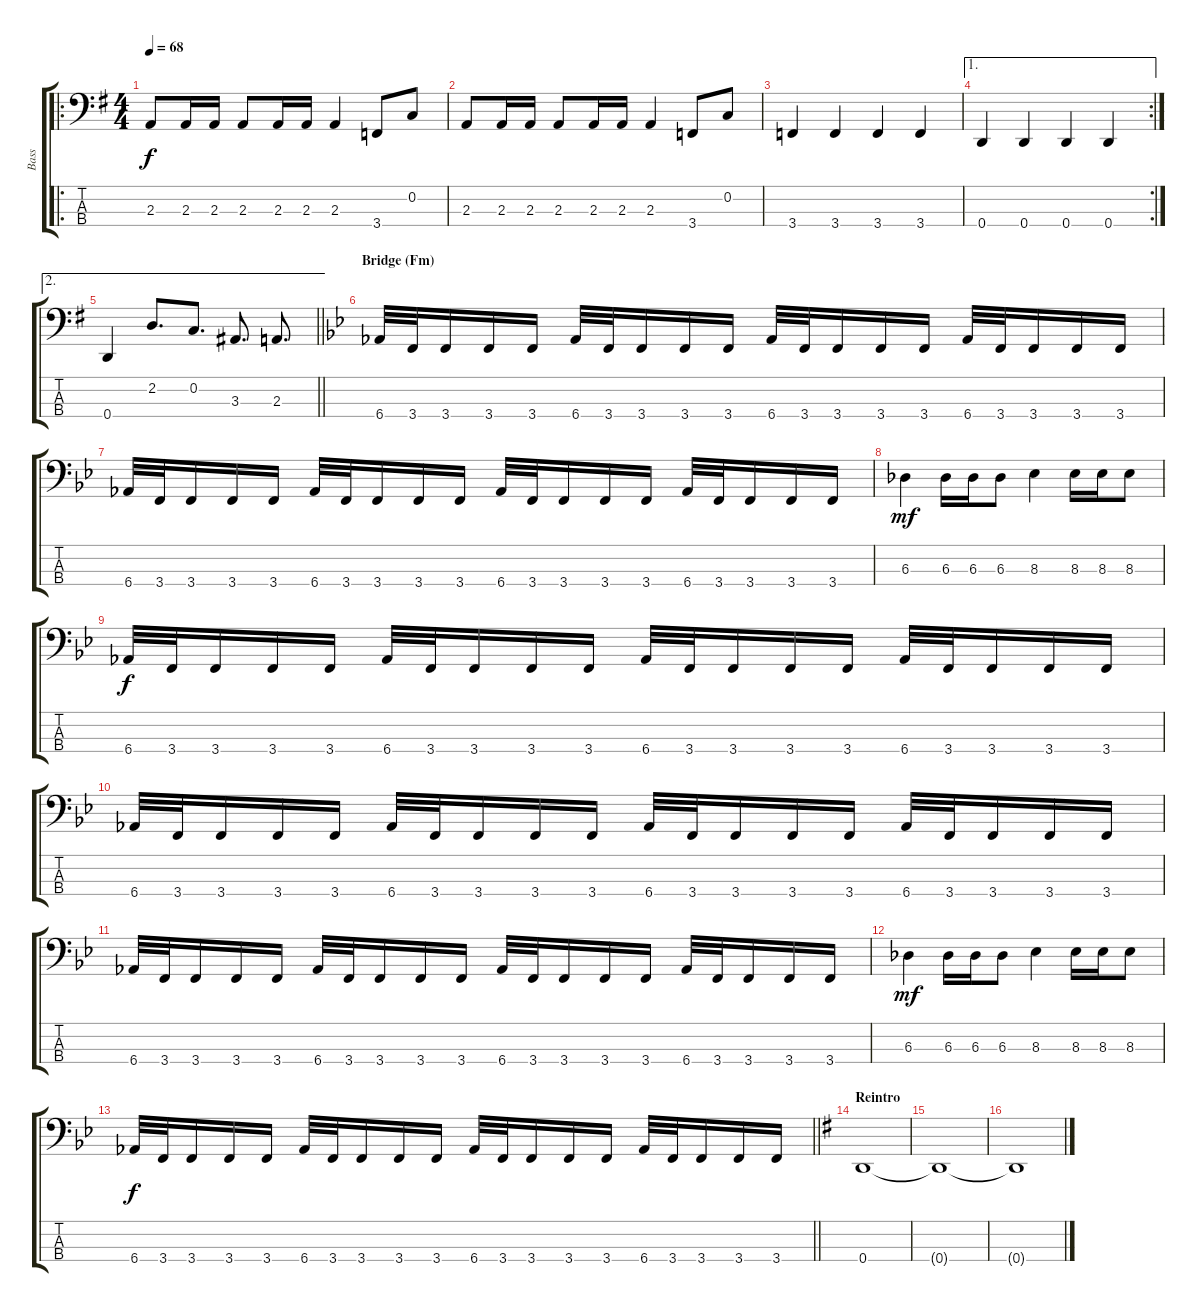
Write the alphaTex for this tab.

\track ("Bass" "Bass") {instrument electricbasspick}
\staff {score tabs}
\tuning (F2 C2 G1 D1) {hide}
\ro
\ts (4 4)
\tempo 68
\clef f4
\ks eminor
2.3.8{dy f} 2.3.16 2.3.16 2.3.8 2.3.16 2.3.16 2.3.4 3.4.8 0.2.8 |
2.3.8 2.3.16 2.3.16 2.3.8 2.3.16 2.3.16 2.3.4 3.4.8 0.2.8 |
3.4.4 3.4.4 3.4.4 3.4.4 |
\ae 1
\rc 2
0.4.4 0.4.4 0.4.4 0.4.4 |
\ae 2
\barLineRight lightlight
0.4.4 2.2.8{d} 0.2.8{d} 3.3.8{d} 2.3.8{d} |
\section ("" "Bridge (Fm)")
\ks gminor
6.4.32 3.4.32 3.4.16 3.4.16 3.4.16 6.4.32 3.4.32 3.4.16 3.4.16 3.4.16 6.4.32 3.4.32 3.4.16 3.4.16 3.4.16 6.4.32 3.4.32 3.4.16 3.4.16 3.4.16 |
6.4.32 3.4.32 3.4.16 3.4.16 3.4.16 6.4.32 3.4.32 3.4.16 3.4.16 3.4.16 6.4.32 3.4.32 3.4.16 3.4.16 3.4.16 6.4.32 3.4.32 3.4.16 3.4.16 3.4.16 |
6.3.4{dy mf} 6.3.16 6.3.16 6.3.8 8.3.4 8.3.16 8.3.16 8.3.8 |
6.4.32{dy f} 3.4.32 3.4.16 3.4.16 3.4.16 6.4.32 3.4.32 3.4.16 3.4.16 3.4.16 6.4.32 3.4.32 3.4.16 3.4.16 3.4.16 6.4.32 3.4.32 3.4.16 3.4.16 3.4.16 |
6.4.32 3.4.32 3.4.16 3.4.16 3.4.16 6.4.32 3.4.32 3.4.16 3.4.16 3.4.16 6.4.32 3.4.32 3.4.16 3.4.16 3.4.16 6.4.32 3.4.32 3.4.16 3.4.16 3.4.16 |
6.4.32 3.4.32 3.4.16 3.4.16 3.4.16 6.4.32 3.4.32 3.4.16 3.4.16 3.4.16 6.4.32 3.4.32 3.4.16 3.4.16 3.4.16 6.4.32 3.4.32 3.4.16 3.4.16 3.4.16 |
6.3.4{dy mf} 6.3.16 6.3.16 6.3.8 8.3.4 8.3.16 8.3.16 8.3.8 |
\barLineRight lightlight
6.4.32{dy f} 3.4.32 3.4.16 3.4.16 3.4.16 6.4.32 3.4.32 3.4.16 3.4.16 3.4.16 6.4.32 3.4.32 3.4.16 3.4.16 3.4.16 6.4.32 3.4.32 3.4.16 3.4.16 3.4.16 |
\section ("" "Reintro")
\ks eminor
0.4.1 |
0.4{t}.1 |
0.4{t}.1
